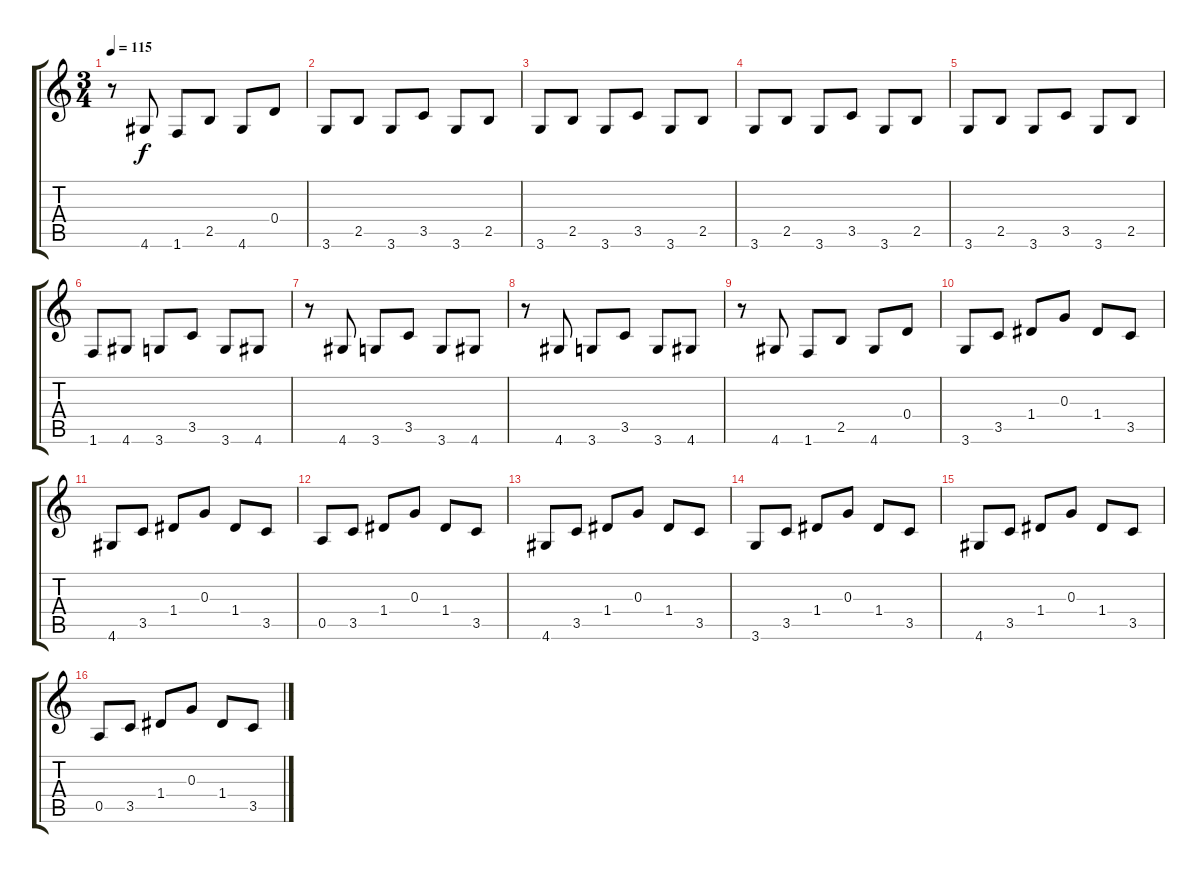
\track "" {instrument acousticguitarsteel}
\staff {score tabs}
\tuning (E4 B3 G3 D3 A2 E2) {hide}
\ts (3 4)
\tempo 115
\clef g2
\ks c
r.8{dy f} 4.6.8 1.6.8 2.5.8 4.6.8 0.4.8 |
3.6.8 2.5.8 3.6.8 3.5.8 3.6.8 2.5.8 |
3.6.8 2.5.8 3.6.8 3.5.8 3.6.8 2.5.8 |
3.6.8 2.5.8 3.6.8 3.5.8 3.6.8 2.5.8 |
3.6.8 2.5.8 3.6.8 3.5.8 3.6.8 2.5.8 |
1.6.8 4.6.8 3.6.8 3.5.8 3.6.8 4.6.8 |
r.8 4.6.8 3.6.8 3.5.8 3.6.8 4.6.8 |
r.8 4.6.8 3.6.8 3.5.8 3.6.8 4.6.8 |
r.8 4.6.8 1.6.8 2.5.8 4.6.8 0.4.8 |
3.6.8 3.5.8 1.4.8 0.3.8 1.4.8 3.5.8 |
4.6.8 3.5.8 1.4.8 0.3.8 1.4.8 3.5.8 |
0.5.8 3.5.8 1.4.8 0.3.8 1.4.8 3.5.8 |
4.6.8 3.5.8 1.4.8 0.3.8 1.4.8 3.5.8 |
3.6.8 3.5.8 1.4.8 0.3.8 1.4.8 3.5.8 |
4.6.8 3.5.8 1.4.8 0.3.8 1.4.8 3.5.8 |
0.5.8 3.5.8 1.4.8 0.3.8 1.4.8 3.5.8
